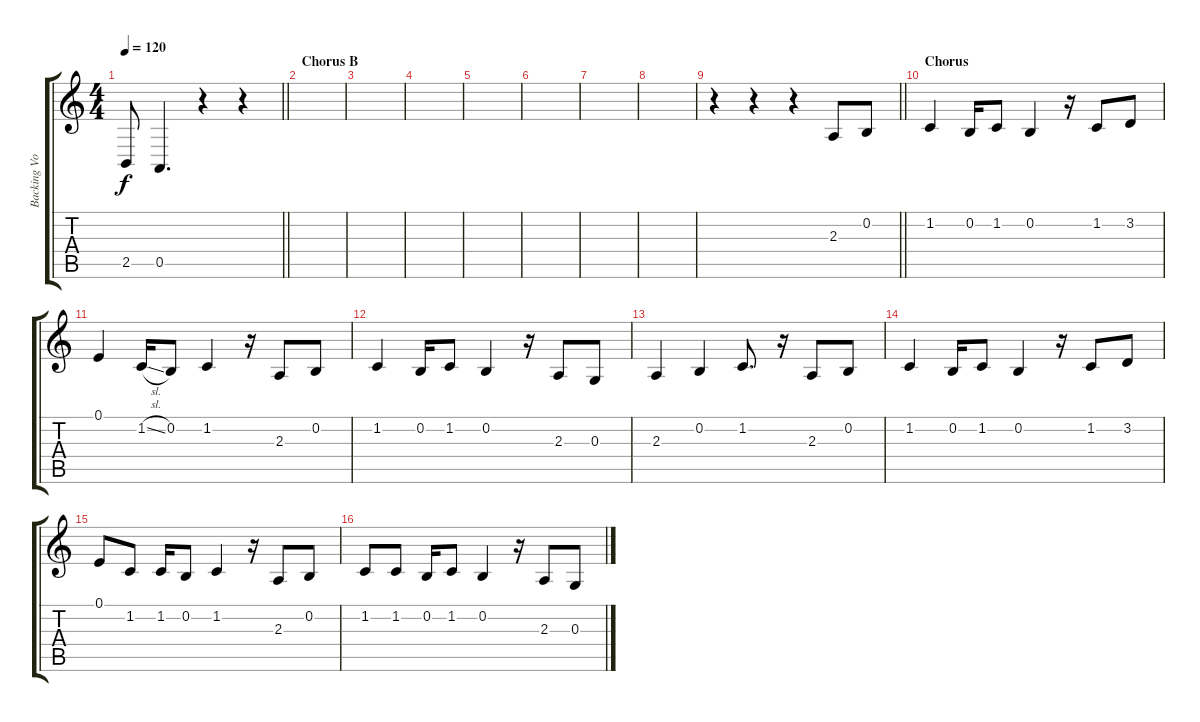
\track ("Backing Vocals" "Backing Vo") {instrument lead6voice}
\staff {score tabs}
\tuning (E4 B3 G3 D3 A2 E2) {hide}
\ts (4 4)
\tempo 120
\clef g2
\barLineRight lightlight
\ks c
2.5{t}.8{dy f} 0.5.4{d} r.4 r.4 |
\section ("" "Chorus B")
|
|
|
|
|
|
|
\barLineRight lightlight
r.4 r.4 r.4 2.3.8 0.2.8 |
\section ("" "Chorus")
1.2.4 0.2.16 1.2.8 0.2.4 r.16 1.2.8 3.2.8 |
0.1.4 1.2{sl}.16 0.2.8 1.2.4 r.16 2.3.8 0.2.8 |
1.2.4 0.2.16 1.2.8 0.2.4 r.16 2.3.8 0.3.8 |
2.3.4 0.2.4 1.2.8{d} r.16 2.3.8 0.2.8 |
1.2.4 0.2.16 1.2.8 0.2.4 r.16 1.2.8 3.2.8 |
0.1.8 1.2.8 1.2.16 0.2.8 1.2.4 r.16 2.3.8 0.2.8 |
1.2.8 1.2.8 0.2.16 1.2.8 0.2.4 r.16 2.3.8 0.3.8
